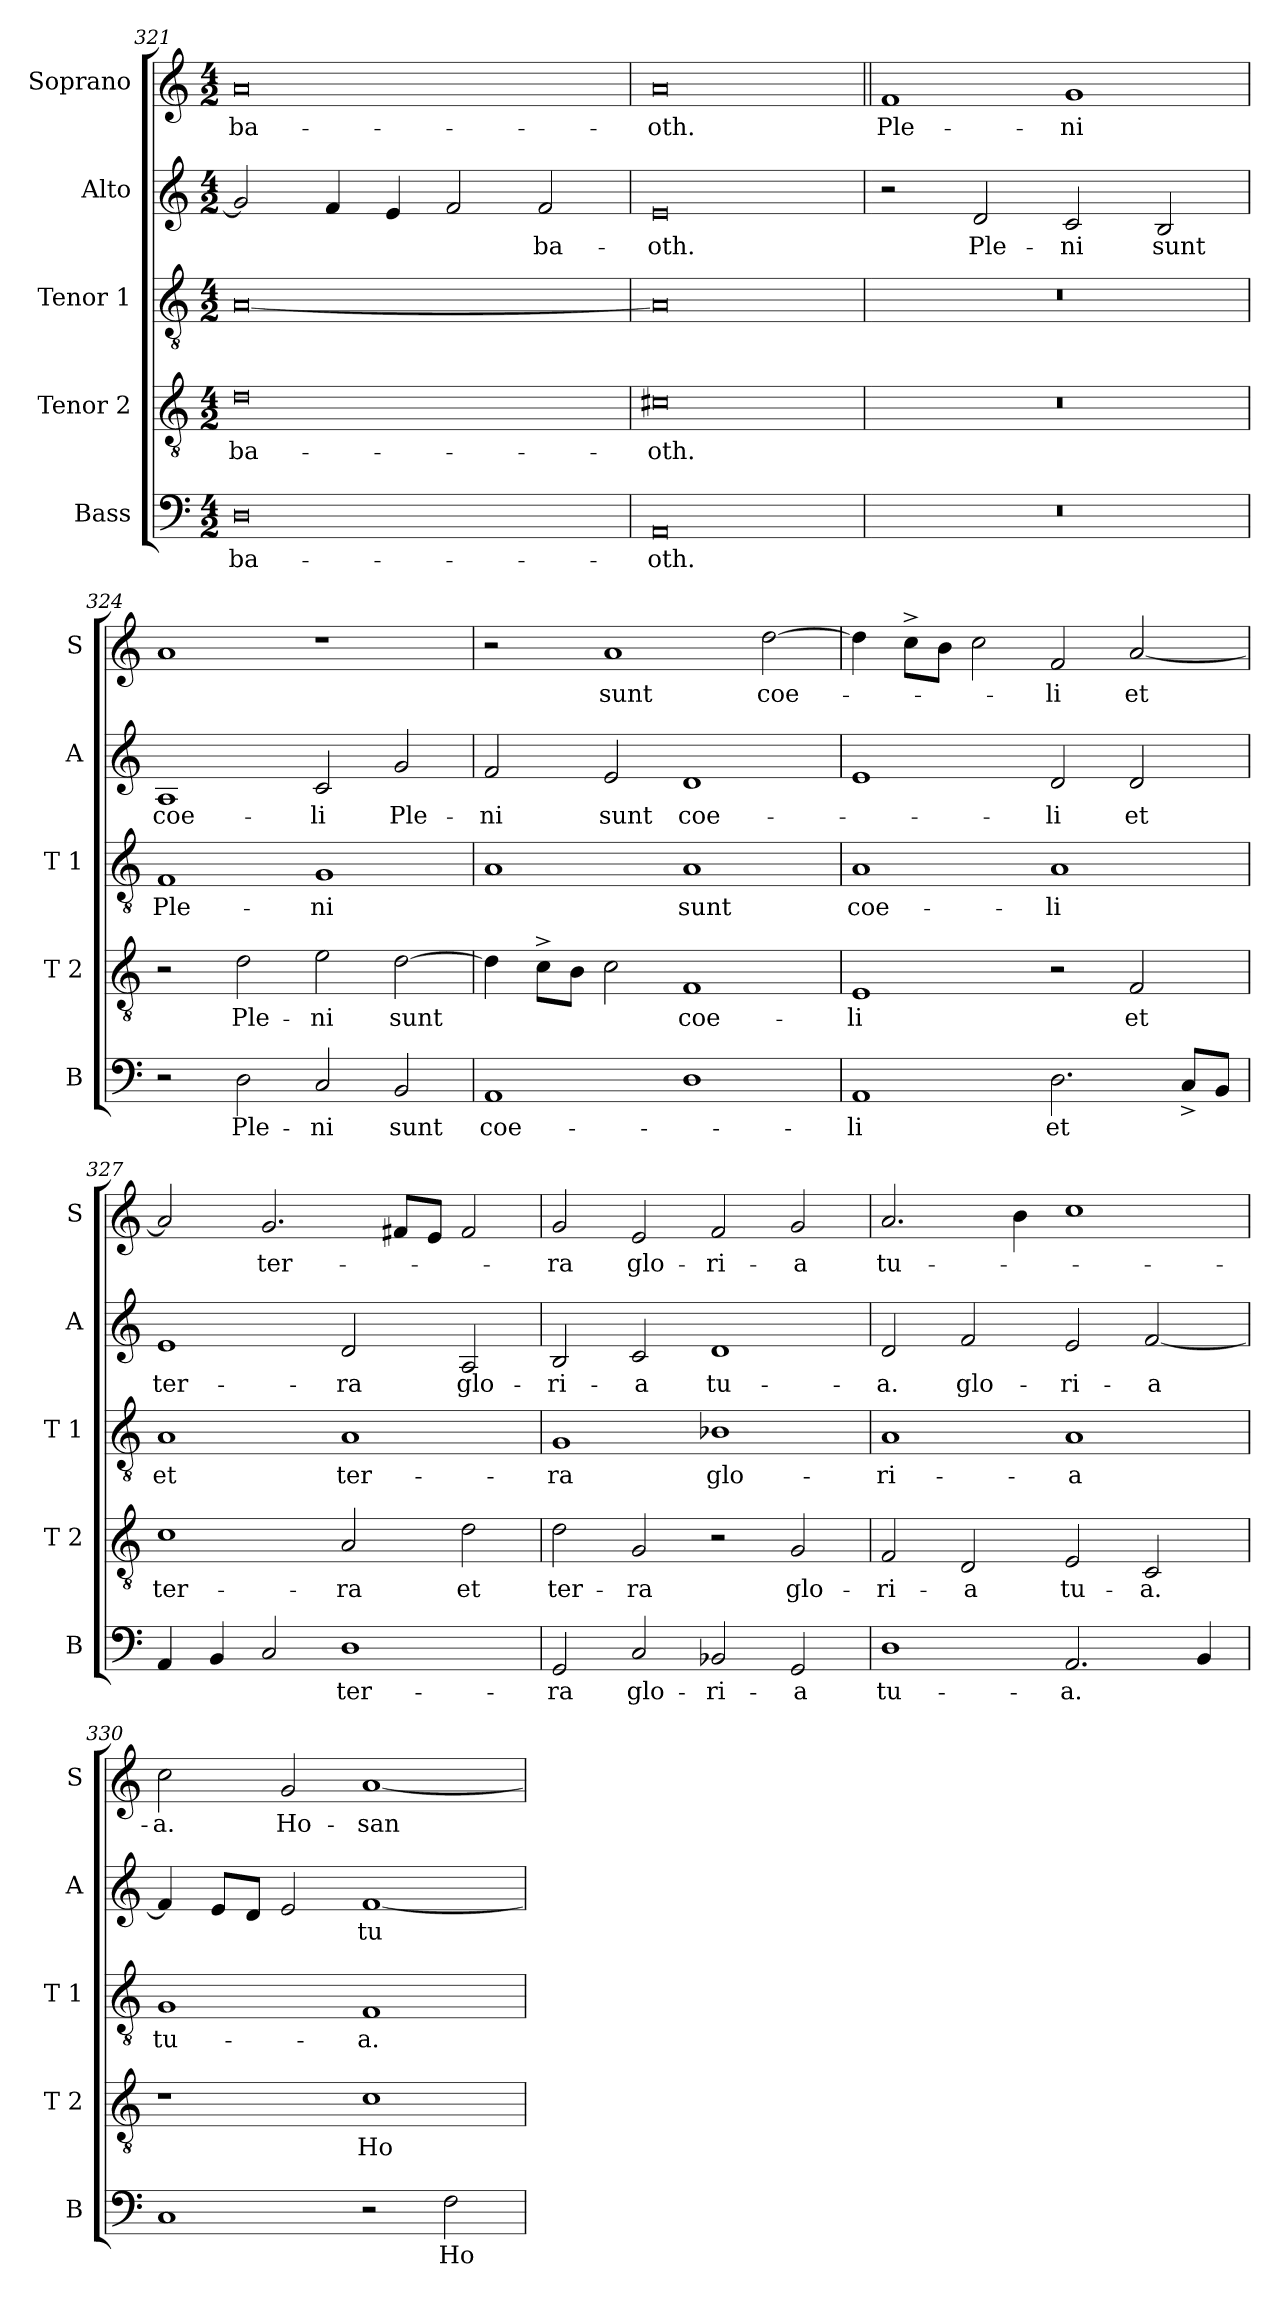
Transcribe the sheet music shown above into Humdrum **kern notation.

**kern	**text	**kern	**text	**kern	**text	**kern	**text	**kern	**text
*part5	*part5	*part4	*part4	*part3	*part3	*part2	*part2	*part1	*part1
*staff5	*staff5	*staff4	*staff4	*staff3	*staff3	*staff2	*staff2	*staff1	*staff1
*I"Bass	*	*I"Tenor 2	*	*I"Tenor 1	*	*I"Alto	*	*I"Soprano	*
*I'B	*	*I'T 2	*	*I'T 1	*	*I'A	*	*I'S	*
*clefF4	*	*clefGv2	*	*clefGv2	*	*clefG2	*	*clefG2	*
*k[]	*	*k[]	*	*k[]	*	*k[]	*	*k[]	*
*C:	*	*C:	*	*C:	*	*C:	*	*C:	*
*M4/2	*	*M4/2	*	*M4/2	*	*M4/2	*	*M4/2	*
=321	=321	=321	=321	=321	=321	=321	=321	=321	=321
!	!LO:LY:b:rj	!	!LO:LY:b:rj	!	!	!	!	!	!LO:LY:b:rj
0D	-ba-	0d	-ba-	[<0A	.	2g/]	.	0a	-ba-
.	.	.	.	.	.	4f/	.	.	.
.	.	.	.	.	.	4e/	.	.	.
.	.	.	.	.	.	2f/	.	.	.
!	!	!	!	!	!	!	!LO:LY:b:cj	!	!
.	.	.	.	.	.	2f/	-ba-	.	.
=322	=322	=322	=322	=322	=322	=322	=322	=322	=322
!	!LO:LY:b:rj	!	!LO:LY:b:rj	!	!	!	!LO:LY:b:rj	!	!LO:LY:b:rj
0AA	-oth.	0c#X	-oth.	0A]	.	0e	-oth.	0a	-oth.
=323	=323||	=323	=323||	=323	=323||	=323	=323||	=323||	=323||
!LO:N:vis=1	!	!LO:N:vis=1	!	!LO:N:vis=1	!	!	!	!	!LO:LY:b:cj
0r	.	0r	.	0r	.	2r	.	1f	Ple-
!	!	!	!	!	!	!	!LO:LY:b:cj	!	!
.	.	.	.	.	.	2d/	Ple-	.	.
!	!	!	!	!	!	!	!LO:LY:b:cj	!	!LO:LY:b:cj
.	.	.	.	.	.	2c/	-ni	1g	-ni
!	!	!	!	!	!	!	!LO:LY:b:cj	!	!
.	.	.	.	.	.	2B/	sunt	.	.
!!LO:PB:g=z
=324	=324	=324	=324	=324	=324	=324	=324	=324	=324
!	!	!	!	!	!LO:LY:b:cj	!	!LO:LY:b:cj	!	!
2r	.	2r	.	1F	Ple-	1A	coe-	1a	.
!	!LO:LY:b:cj	!	!LO:LY:b:cj	!	!	!	!	!	!
2D\	Ple-	2d\	Ple-	.	.	.	.	.	.
!	!LO:LY:b:cj	!	!LO:LY:b:cj	!	!LO:LY:b:cj	!	!LO:LY:b:cj	!	!
2C/	-ni	2e\	-ni	1G	-ni	2c/	-li	1r	.
!	!LO:LY:b:cj	!	!LO:LY:b	!	!	!	!LO:LY:b:cj	!	!
2BB/	sunt	[>2d\	sunt	.	.	2g/	Ple-	.	.
=325	=325	=325	=325	=325	=325	=325	=325	=325	=325
!	!LO:LY:b:cj	!	!	!	!	!	!LO:LY:b:cj	!	!
1AA	coe-	4d\]	.	1A	.	2f/	-ni	2r	.
.	.	8c^<\L	.	.	.	.	.	.	.
.	.	8B\J	.	.	.	.	.	.	.
!	!	!	!	!	!	!	!LO:LY:b:cj	!	!LO:LY:b:cj
.	.	2c\	.	.	.	2e/	sunt	1a	sunt
!	!	!	!LO:LY:b:cj	!	!LO:LY:b:cj	!	!LO:LY:b:cj	!	!
1D	.	1F	coe-	1A	sunt	1d	coe-	.	.
!	!	!	!	!	!	!	!	!	!LO:LY:b:cj
.	.	.	.	.	.	.	.	[>2dd\	coe-
=326	=326	=326	=326	=326	=326	=326	=326	=326	=326
!	!LO:LY:b:rj	!	!LO:LY:b:rj	!	!LO:LY:b:cj	!	!	!	!
1AA	-li	1E	-li	1A	coe-	1e	.	4dd\]	.
.	.	.	.	.	.	.	.	8cc^<\L	.
.	.	.	.	.	.	.	.	8b\J	.
.	.	.	.	.	.	.	.	2cc\	.
!	!LO:LY:b:cj	!	!	!	!LO:LY:b:rj	!	!LO:LY:b:cj	!	!LO:LY:b:cj
2.D\	et	2r	.	1A	-li	2d/	-li	2f/	-li
!	!	!	!LO:LY:b:cj	!	!	!	!LO:LY:b:cj	!	!LO:LY:b:cj
.	.	2F/	et	.	.	2d/	et	[<2a/	et
8C^>/L	.	.	.	.	.	.	.	.	.
8BB/J	.	.	.	.	.	.	.	.	.
=327	=327	=327	=327	=327	=327	=327	=327	=327	=327
!	!	!	!LO:LY:b:cj	!	!LO:LY:b:cj	!	!LO:LY:b:cj	!	!
4AA/	.	1c	ter-	1A	et	1e	ter-	2a/]	.
4BB/	.	.	.	.	.	.	.	.	.
!	!	!	!	!	!	!	!	!	!LO:LY:b:cj
2C/	.	.	.	.	.	.	.	2.g/	ter-
!	!LO:LY:b:cj	!	!LO:LY:b:cj	!	!LO:LY:b:cj	!	!LO:LY:b:cj	!	!
1D	ter-	2A/	-ra	1A	ter-	2d/	-ra	.	.
.	.	.	.	.	.	.	.	8f#X/L	.
.	.	.	.	.	.	.	.	8e/J	.
!	!	!	!LO:LY:b:cj	!	!	!	!LO:LY:b:cj	!	!
.	.	2d\	et	.	.	2A/	glo-	2f#/	.
=328	=328	=328	=328	=328	=328	=328	=328	=328	=328
!	!LO:LY:b:cj	!	!LO:LY:b:cj	!	!LO:LY:b:cj	!	!LO:LY:b:cj	!	!LO:LY:b:cj
2GG/	-ra	2d\	ter-	1G	-ra	2B/	-ri-	2g/	-ra
!	!LO:LY:b:cj	!	!LO:LY:b:cj	!	!	!	!LO:LY:b:cj	!	!LO:LY:b:cj
2C/	glo-	2G/	-ra	.	.	2c/	-a	2e/	glo-
!	!LO:LY:b:cj	!	!	!	!LO:LY:b:cj	!	!LO:LY:b:cj	!	!LO:LY:b:cj
2BB-X/	-ri-	2r	.	1B-X	glo-	1d	tu-	2f/	-ri-
!	!LO:LY:b:cj	!	!LO:LY:b:cj	!	!	!	!	!	!LO:LY:b:cj
2GG/	-a	2G/	glo-	.	.	.	.	2g/	-a
!!LO:LB:g=z
=329	=329	=329	=329	=329	=329	=329	=329	=329	=329
!	!LO:LY:b:cj	!	!LO:LY:b:cj	!	!LO:LY:b:cj	!	!LO:LY:b:cj	!	!LO:LY:b:cj
1D	tu-	2F/	-ri-	1A	-ri-	2d/	-a.	2.a/	tu-
!	!	!	!LO:LY:b:cj	!	!	!	!LO:LY:b:cj	!	!
.	.	2D/	-a	.	.	2f/	glo-	.	.
.	.	.	.	.	.	.	.	4b\	.
!	!LO:LY:b:cj	!	!LO:LY:b:cj	!	!LO:LY:b:rj	!	!LO:LY:b:cj	!	!
2.AA/	-a.	2E/	tu-	1A	-a	2e/	-ri-	1cc	.
!	!	!	!LO:LY:b:cj	!	!	!	!LO:LY:b:rj	!	!
.	.	2C/	-a.	.	.	[<2f/	-a	.	.
4BB/	.	.	.	.	.	.	.	.	.
=330	=330	=330	=330	=330	=330	=330	=330	=330	=330
!	!	!	!	!	!LO:LY:b:cj	!	!	!	!LO:LY:b:cj
1C	.	1r	.	1G	tu-	4f/]	.	2cc\	-a.
.	.	.	.	.	.	8e/L	.	.	.
.	.	.	.	.	.	8d/J	.	.	.
!	!	!	!	!	!	!	!	!	!LO:LY:b:cj
.	.	.	.	.	.	2e/	.	2g/	Ho-
!	!	!	!LO:LY:b:cj	!	!LO:LY:b:rj	!	!LO:LY:b:cj	!	!LO:LY:b:cj
2r	.	1c	Ho-	1F	-a.	[<1f	tu-	[<1a	-san-
!	!LO:LY:b:cj	!	!	!	!	!	!	!	!
2F\	Ho-	.	.	.	.	.	.	.	.
=	=	=	=	=	=	=	=	=	=
*-	*-	*-	*-	*-	*-	*-	*-	*-	*-
